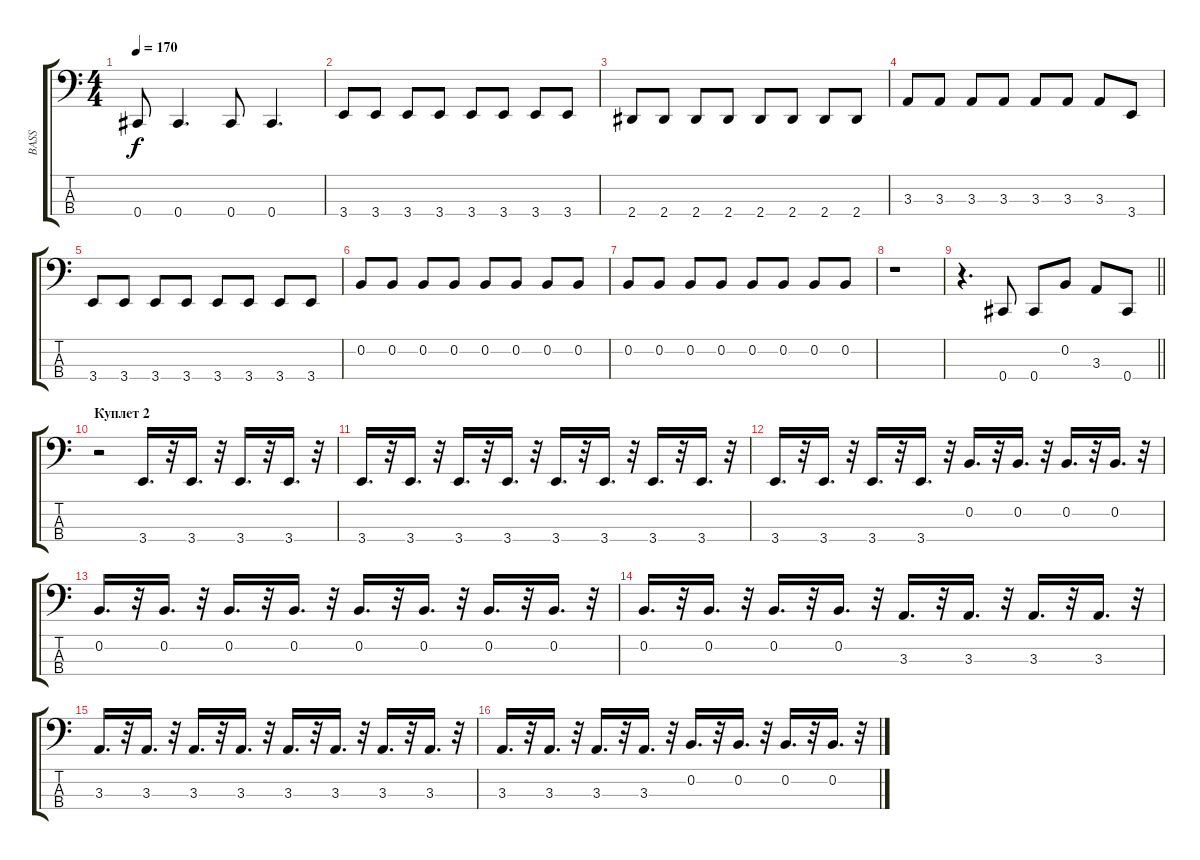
\track ("BASS" "BASS") {instrument electricbassfinger}
\staff {score tabs}
\tuning (Eb2 B1 Gb1 Db1) {hide}
\ts (4 4)
\tempo 170
\clef f4
\ks c
0.4{t}.8{dy f} 0.4.4{d} 0.4.8 0.4.4{d} |
3.4.8 3.4.8 3.4.8 3.4.8 3.4.8 3.4.8 3.4.8 3.4.8 |
2.4.8 2.4.8 2.4.8 2.4.8 2.4.8 2.4.8 2.4.8 2.4.8 |
3.3.8 3.3.8 3.3.8 3.3.8 3.3.8 3.3.8 3.3.8 3.4.8 |
3.4.8 3.4.8 3.4.8 3.4.8 3.4.8 3.4.8 3.4.8 3.4.8 |
0.2.8 0.2.8 0.2.8 0.2.8 0.2.8 0.2.8 0.2.8 0.2.8 |
0.2.8 0.2.8 0.2.8 0.2.8 0.2.8 0.2.8 0.2.8 0.2.8 |
r.1 |
\barLineRight lightlight
r.4{d} 0.4.8 0.4.8 0.2.8 3.3.8 0.4.8 |
\section ("" "Куплет 2")
r.2 3.4.16{d} r.32 3.4.16{d} r.32 3.4.16{d} r.32 3.4.16{d} r.32 |
3.4.16{d} r.32 3.4.16{d} r.32 3.4.16{d} r.32 3.4.16{d} r.32 3.4.16{d} r.32 3.4.16{d} r.32 3.4.16{d} r.32 3.4.16{d} r.32 |
3.4.16{d} r.32 3.4.16{d} r.32 3.4.16{d} r.32 3.4.16{d} r.32 0.2.16{d} r.32 0.2.16{d} r.32 0.2.16{d} r.32 0.2.16{d} r.32 |
0.2.16{d} r.32 0.2.16{d} r.32 0.2.16{d} r.32 0.2.16{d} r.32 0.2.16{d} r.32 0.2.16{d} r.32 0.2.16{d} r.32 0.2.16{d} r.32 |
0.2.16{d} r.32 0.2.16{d} r.32 0.2.16{d} r.32 0.2.16{d} r.32 3.3.16{d} r.32 3.3.16{d} r.32 3.3.16{d} r.32 3.3.16{d} r.32 |
3.3.16{d} r.32 3.3.16{d} r.32 3.3.16{d} r.32 3.3.16{d} r.32 3.3.16{d} r.32 3.3.16{d} r.32 3.3.16{d} r.32 3.3.16{d} r.32 |
3.3.16{d} r.32 3.3.16{d} r.32 3.3.16{d} r.32 3.3.16{d} r.32 0.2.16{d} r.32 0.2.16{d} r.32 0.2.16{d} r.32 0.2.16{d} r.32
